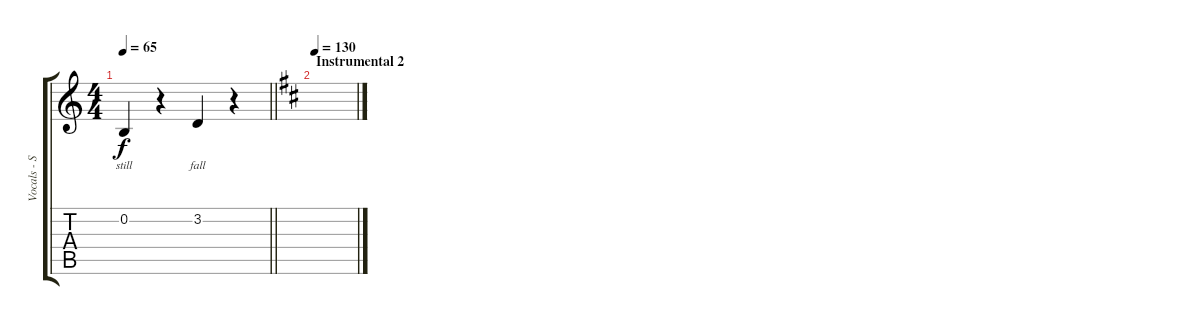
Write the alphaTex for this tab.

\track ("Vocals - Simon Neil" "Vocals - S") {instrument altosax}
\staff {score tabs}
\tuning (E4 B3 G3 D3 A2 E2) {hide}
\ts (4 4)
\tempo 65
\clef g2
\barLineRight lightlight
\ks c
0.2.4{lyrics (0 "still") lyrics (1 "") lyrics (2 "") lyrics (3 "") lyrics (4 "") dy f} r.4 3.2.4{lyrics (0 "fall") lyrics (1 "") lyrics (2 "") lyrics (3 "") lyrics (4 "")} r.4 |
\section ("" "Instrumental 2")
\tempo 130
\ks d
